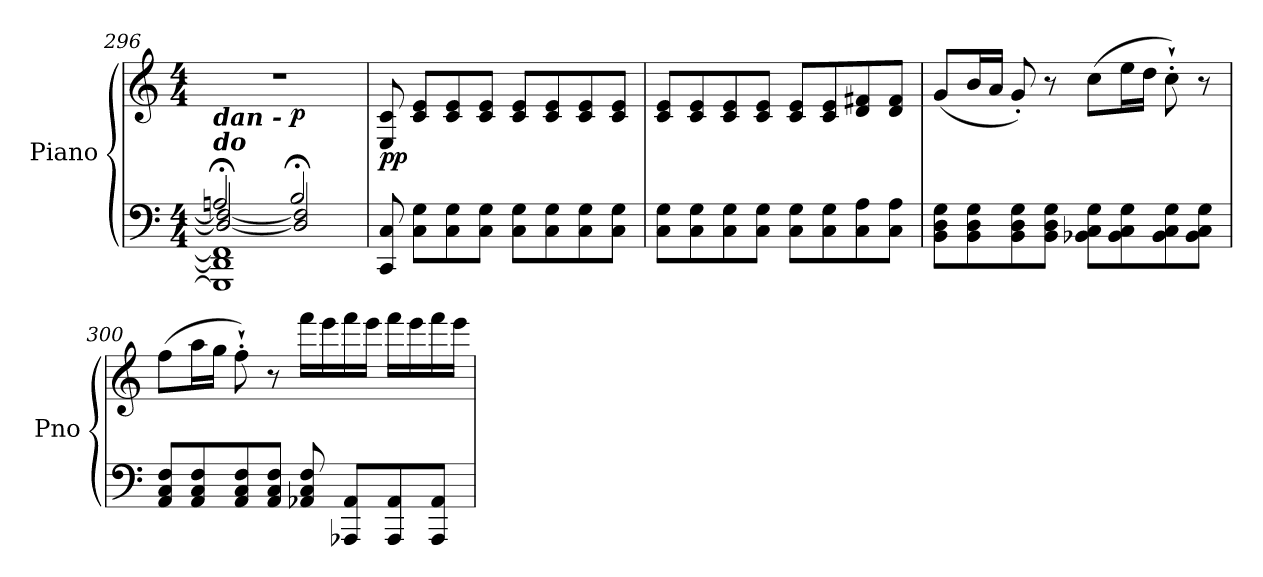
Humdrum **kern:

**kern	**kern	**dynam
*part1	*part1	*part1
*staff2	*staff1	*staff1/2
*I"Piano	*	*
*I'Pno	*	*
*clefF4	*clefG2	*
*k[]	*k[]	*
*M4/4	*M4/4	*
=296	=296	=296
*^	*^	*
*	*^	*	*	*
*	*	*^	*	*	*
!	!	!	!	!LO:TX:b:Bi:t=dan -	!	!
!	!	!	!	!LO:TX:b:Bi:t=do	!	!
2An/	2D/_ 2F/_	1DD] 1FF]	1GGG;]	1r	2ryy	.
!	!	!	!	!	!	!LO:DY:b
2B;</	2D/] 2F/]	.	.	.	2ryy	p
*	*v	*v	*v	*	*	*
=297	=297	=297	=297	=297
!	!	!LO:TX:a:Bi:t=a tempo	!	!
!	!	!	!	!LO:DY:b
*v	*v	*	*	*
*	*v	*v	*
8CC/ 8C/	8E/ 8c/	pp
8C\ 8G\L	8c/ 8e/L	.
8C\ 8G\	8c/ 8e/	.
8C\ 8G\J	8c/ 8e/J	.
8C\ 8G\L	8c/ 8e/L	.
8C\ 8G\	8c/ 8e/	.
8C\ 8G\	8c/ 8e/	.
8C\ 8G\J	8c/ 8e/J	.
=298	=298	=298
8C\ 8G\L	8c/ 8e/L	.
8C\ 8G\	8c/ 8e/	.
8C\ 8G\	8c/ 8e/	.
8C\ 8G\J	8c/ 8e/J	.
8C\ 8G\L	8c/ 8e/L	.
8C\ 8G\	8c/ 8e/	.
8C\ 8A\	8d/ 8f#X/	.
8C\ 8A\J	8d/ 8f#/J	.
=299	=299	=299
!	!	!LO:DY:b
8BB\ 8D\ 8G\L	(8g/L	other-dynamics
8BB\ 8D\ 8G\	16b/L	.
.	16a/JJ	.
8BB\ 8D\ 8G\	8g'/)	.
8BB\ 8D\ 8G\J	8r	.
8BB-X\ 8C\ 8G\L	(8cc\L	.
8BB-\ 8C\ 8G\	16ee\L	.
.	16dd\JJ	.
8BB-\ 8C\ 8G\	8cc'`\)	.
8BB-\ 8C\ 8G\J	8r	.
!!LO:PB:g=z
=300	=300	=300
8AA/ 8C/ 8F/L	(8ff\L	.
8AA/ 8C/ 8F/	16aa\L	.
.	16gg\JJ	.
8AA/ 8C/ 8F/	8ff'`\)	.
8AA/ 8C/ 8F/J	8r	.
8AA-X/ 8C/ 8F/	16fff\LL	.
.	16eee\	.
8AAA-X/ 8AA-/L	16fff\	.
.	16eee\JJ	.
8AAA-/ 8AA-/	16fff\LL	.
.	16eee\	.
8AAA-/ 8AA-/J	16fff\	.
.	16eee\JJ	.
=	=	=
*-	*-	*-
